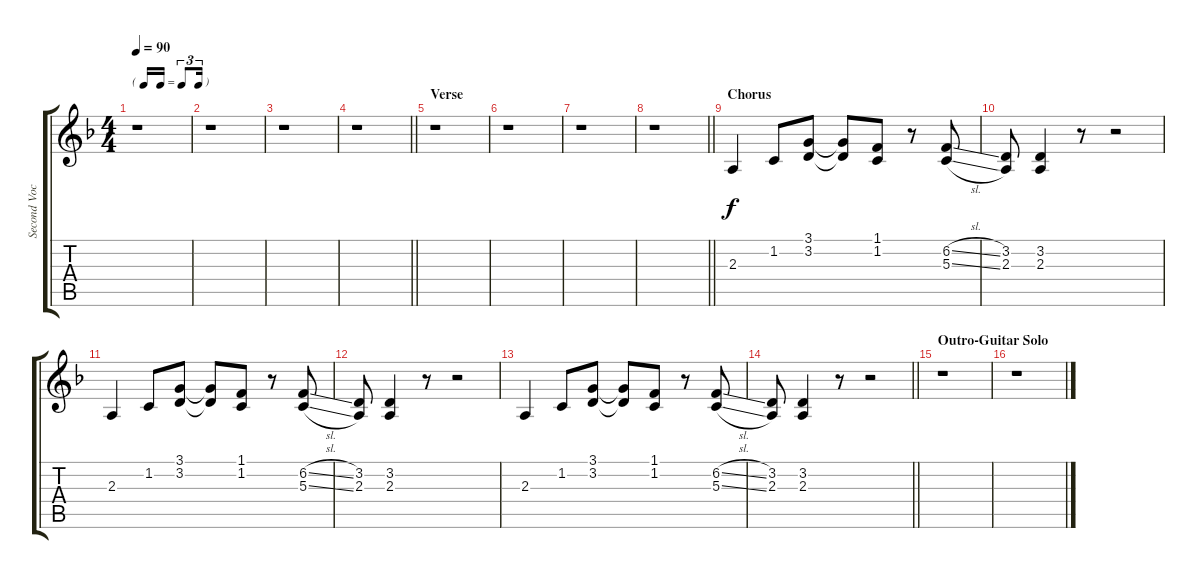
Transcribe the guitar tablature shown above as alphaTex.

\track ("Second Vocal" "Second Voc") {instrument sopranosax}
\staff {score tabs}
\tuning (E4 B3 G3 D3 A2 E2) {hide}
\ts (4 4)
\tf triplet16th
\tempo 90
\clef g2
\ks f
r.1{dy f} |
r.1 |
r.1 |
\barLineRight lightlight
r.1 |
\section ("" "Verse")
r.1 |
r.1 |
r.1 |
\barLineRight lightlight
r.1 |
\section ("" "Chorus")
2.3.4 1.2.8 (3.1 3.2).8 (3.1{t} 3.2{t}).8 (1.1 1.2).8 r.8 (6.2{sl} 5.3{sl}).8 |
(3.2 2.3).8 (3.2 2.3).4 r.8 r.2 |
2.3.4 1.2.8 (3.1 3.2).8 (3.1{t} 3.2{t}).8 (1.1 1.2).8 r.8 (6.2{sl} 5.3{sl}).8 |
(3.2 2.3).8 (3.2 2.3).4 r.8 r.2 |
2.3.4 1.2.8 (3.1 3.2).8 (3.1{t} 3.2{t}).8 (1.1 1.2).8 r.8 (6.2{sl} 5.3{sl}).8 |
\barLineRight lightlight
(3.2 2.3).8 (3.2 2.3).4 r.8 r.2 |
\section ("" "Outro-Guitar Solo")
r.1 |
r.1
